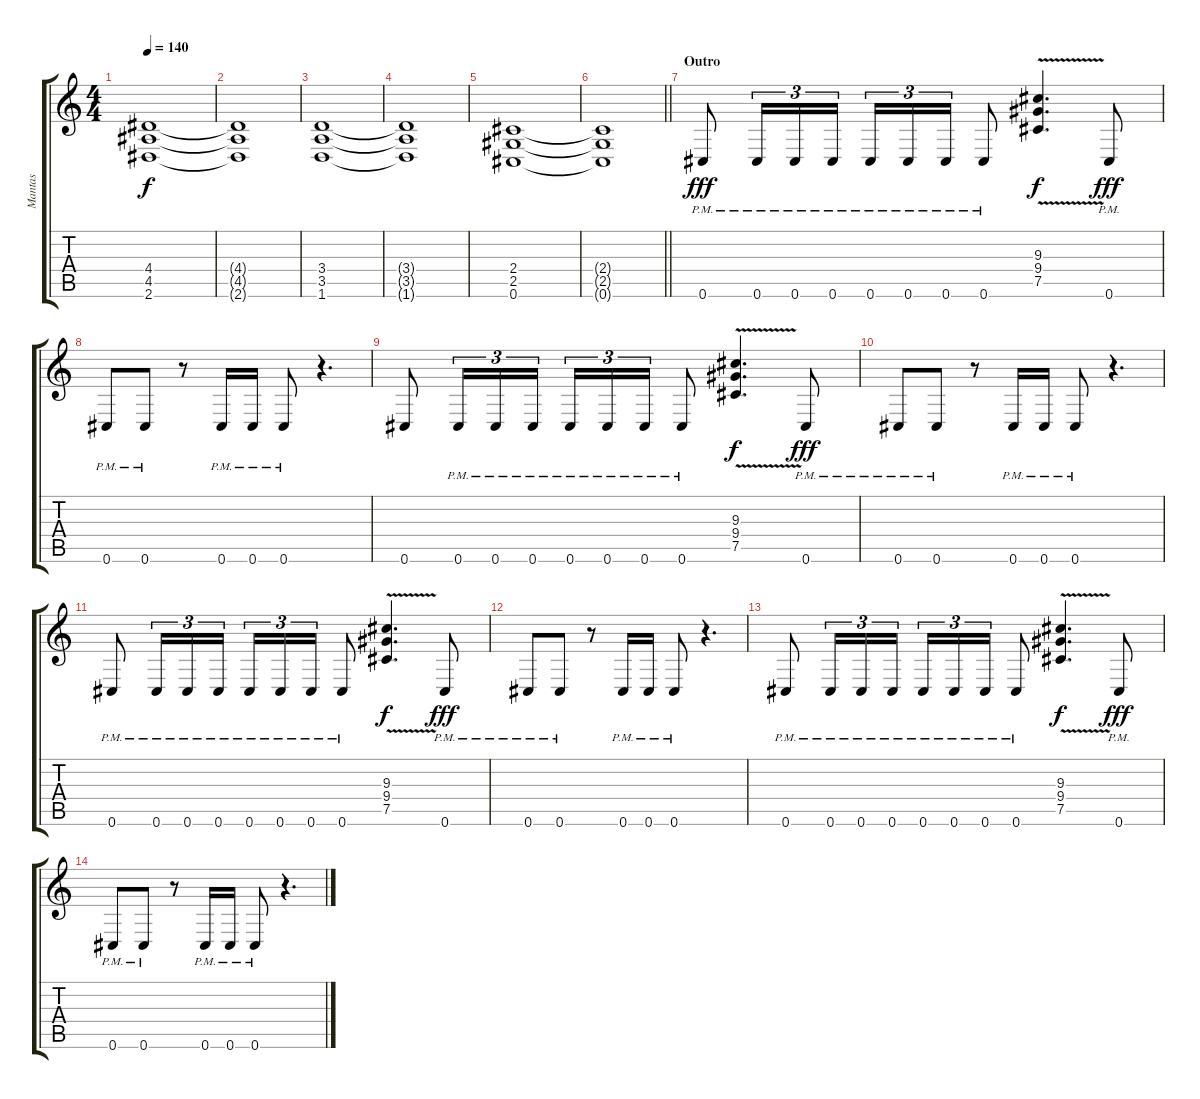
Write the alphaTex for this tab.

\track ("Mantas" "Mantas") {instrument distortionguitar}
\staff {score tabs}
\tuning (Db4 Ab3 E3 B2 Gb2 Db2) {hide}
\ts (4 4)
\tempo 140
\clef g2
\ks c
(4.4 4.5 2.6).1{dy f} |
(4.4{t} 4.5{t} 2.6{t}).1 |
(3.4 3.5 1.6).1 |
(3.4{t} 3.5{t} 1.6{t}).1 |
(2.4 2.5 0.6).1 |
\barLineRight lightlight
(2.4{t} 2.5{t} 0.6{t}).1 |
\section ("" "Outro")
0.6{pm}.8{dy fff} 0.6{pm}.16{tu (3 2)} 0.6{pm}.16{tu (3 2)} 0.6{pm}.16{tu (3 2)} 0.6{pm}.16{tu (3 2)} 0.6{pm}.16{tu (3 2)} 0.6{pm}.16{tu (3 2)} 0.6{pm}.8 (9.3{v} 9.4{v} 7.5{v}).4{d dy f} 0.6{pm}.8{dy fff} |
0.6{pm}.8 0.6{pm}.8 r.8 0.6{pm}.16 0.6{pm}.16 0.6{pm}.8 r.4{d} |
0.6.8 0.6{pm}.16{tu (3 2)} 0.6{pm}.16{tu (3 2)} 0.6{pm}.16{tu (3 2)} 0.6{pm}.16{tu (3 2)} 0.6{pm}.16{tu (3 2)} 0.6{pm}.16{tu (3 2)} 0.6{pm}.8 (9.3{v} 9.4{v} 7.5{v}).4{d dy f} 0.6{pm}.8{dy fff} |
0.6{pm}.8 0.6{pm}.8 r.8 0.6{pm}.16 0.6{pm}.16 0.6{pm}.8 r.4{d} |
0.6{pm}.8 0.6{pm}.16{tu (3 2)} 0.6{pm}.16{tu (3 2)} 0.6{pm}.16{tu (3 2)} 0.6{pm}.16{tu (3 2)} 0.6{pm}.16{tu (3 2)} 0.6{pm}.16{tu (3 2)} 0.6{pm}.8 (9.3{v} 9.4{v} 7.5{v}).4{d dy f} 0.6{pm}.8{dy fff} |
0.6{pm}.8 0.6{pm}.8 r.8 0.6{pm}.16 0.6{pm}.16 0.6{pm}.8 r.4{d} |
0.6{pm}.8 0.6{pm}.16{tu (3 2)} 0.6{pm}.16{tu (3 2)} 0.6{pm}.16{tu (3 2)} 0.6{pm}.16{tu (3 2)} 0.6{pm}.16{tu (3 2)} 0.6{pm}.16{tu (3 2)} 0.6{pm}.8 (9.3{v} 9.4{v} 7.5{v}).4{d dy f} 0.6{pm}.8{dy fff} |
0.6{pm}.8 0.6{pm}.8 r.8 0.6{pm}.16 0.6{pm}.16 0.6{pm}.8 r.4{d}
